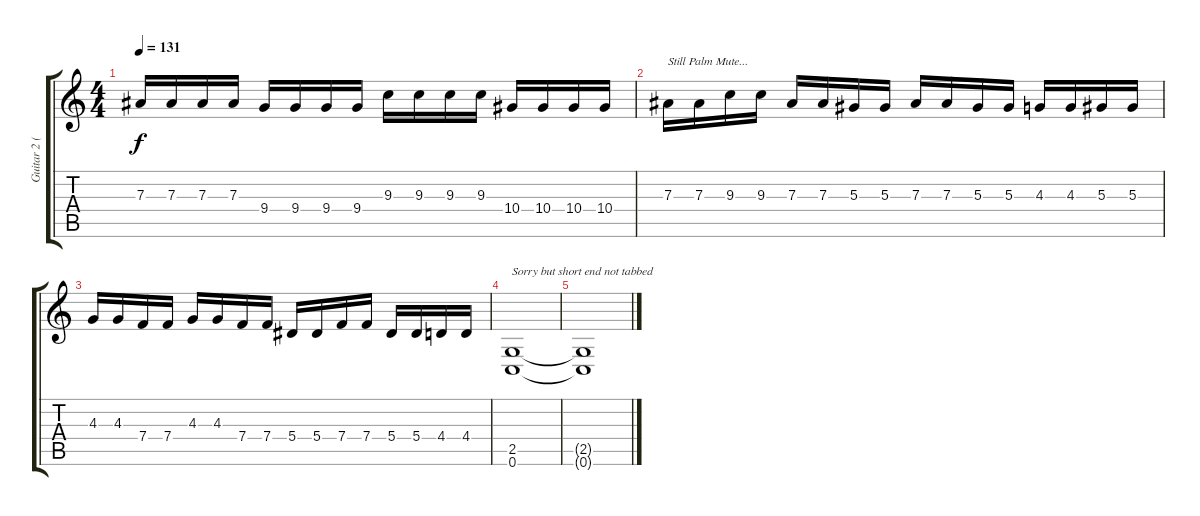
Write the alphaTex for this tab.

\track ("Guitar 2 (6 strings)" "Guitar 2 (") {instrument distortionguitar}
\staff {score tabs}
\tuning (C4 G3 Eb3 Bb2 F2 C2) {hide}
\ts (4 4)
\tempo 131
\clef g2
\ks c
7.3.16{dy f} 7.3.16 7.3.16 7.3.16 9.4.16 9.4.16 9.4.16 9.4.16 9.3.16 9.3.16 9.3.16 9.3.16 10.4.16 10.4.16 10.4.16 10.4.16 |
7.3.16{txt "Still Palm Mute..." volume 10} 7.3.16 9.3.16 9.3.16 7.3.16 7.3.16 5.3.16 5.3.16 7.3.16 7.3.16 5.3.16 5.3.16 4.3.16 4.3.16 5.3.16 5.3.16 |
4.3.16 4.3.16 7.4.16 7.4.16 4.3.16 4.3.16 7.4.16 7.4.16 5.4.16 5.4.16 7.4.16 7.4.16 5.4.16 5.4.16 4.4.16 4.4.16 |
(2.5 0.6).1{txt "Sorry but short end not tabbed"} |
(2.5{t} 0.6{t}).1
